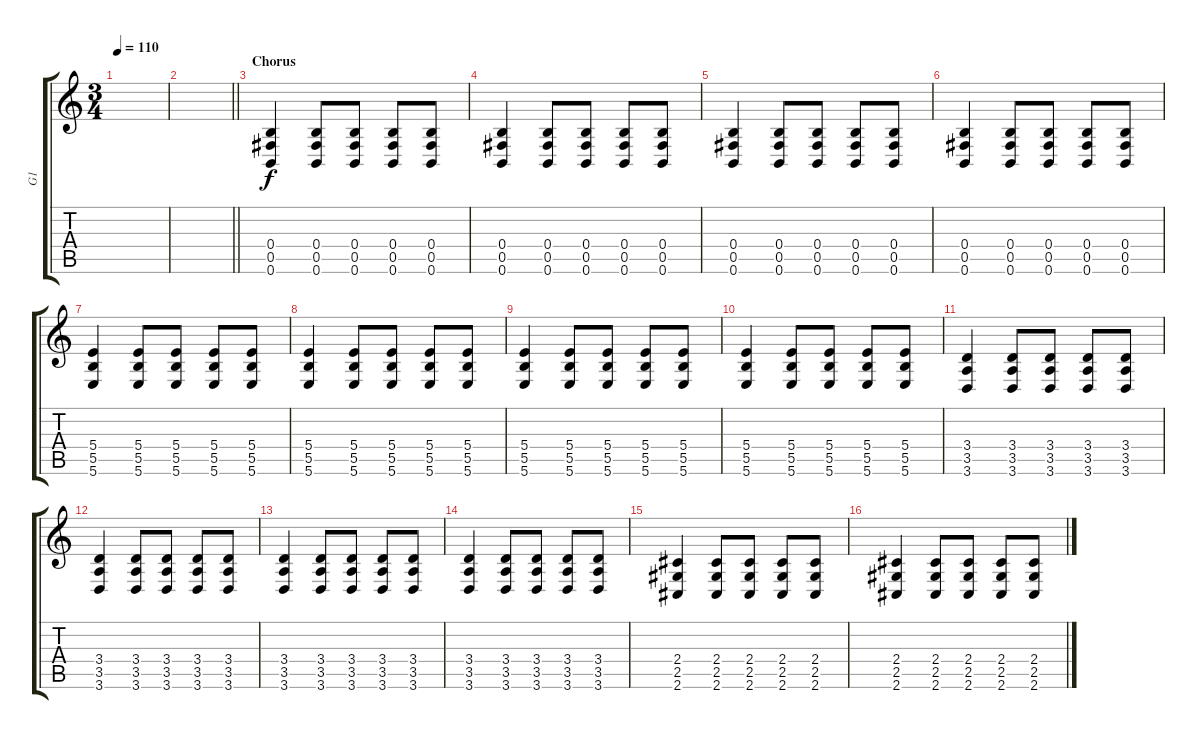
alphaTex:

\track ("G1" "G1") {instrument distortionguitar}
\staff {score tabs}
\tuning (Db4 Ab3 E3 B2 Gb2 B1) {hide}
\ts (3 4)
\tempo 110
\clef g2
\ks c
|
\barLineRight lightlight
|
\section ("" "Chorus")
(0.4 0.5 0.6).4 (0.4 0.5 0.6).8 (0.4 0.5 0.6).8 (0.4 0.5 0.6).8 (0.4 0.5 0.6).8 |
(0.4 0.5 0.6).4 (0.4 0.5 0.6).8 (0.4 0.5 0.6).8 (0.4 0.5 0.6).8 (0.4 0.5 0.6).8 |
(0.4 0.5 0.6).4 (0.4 0.5 0.6).8 (0.4 0.5 0.6).8 (0.4 0.5 0.6).8 (0.4 0.5 0.6).8 |
(0.4 0.5 0.6).4 (0.4 0.5 0.6).8 (0.4 0.5 0.6).8 (0.4 0.5 0.6).8 (0.4 0.5 0.6).8 |
(5.4 5.5 5.6).4 (5.4 5.5 5.6).8 (5.4 5.5 5.6).8 (5.4 5.5 5.6).8 (5.4 5.5 5.6).8 |
(5.4 5.5 5.6).4 (5.4 5.5 5.6).8 (5.4 5.5 5.6).8 (5.4 5.5 5.6).8 (5.4 5.5 5.6).8 |
(5.4 5.5 5.6).4 (5.4 5.5 5.6).8 (5.4 5.5 5.6).8 (5.4 5.5 5.6).8 (5.4 5.5 5.6).8 |
(5.4 5.5 5.6).4 (5.4 5.5 5.6).8 (5.4 5.5 5.6).8 (5.4 5.5 5.6).8 (5.4 5.5 5.6).8 |
(3.4 3.5 3.6).4 (3.4 3.5 3.6).8 (3.4 3.5 3.6).8 (3.4 3.5 3.6).8 (3.4 3.5 3.6).8 |
(3.4 3.5 3.6).4 (3.4 3.5 3.6).8 (3.4 3.5 3.6).8 (3.4 3.5 3.6).8 (3.4 3.5 3.6).8 |
(3.4 3.5 3.6).4 (3.4 3.5 3.6).8 (3.4 3.5 3.6).8 (3.4 3.5 3.6).8 (3.4 3.5 3.6).8 |
(3.4 3.5 3.6).4 (3.4 3.5 3.6).8 (3.4 3.5 3.6).8 (3.4 3.5 3.6).8 (3.4 3.5 3.6).8 |
(2.4 2.5 2.6).4 (2.4 2.5 2.6).8 (2.4 2.5 2.6).8 (2.4 2.5 2.6).8 (2.4 2.5 2.6).8 |
(2.4 2.5 2.6).4 (2.4 2.5 2.6).8 (2.4 2.5 2.6).8 (2.4 2.5 2.6).8 (2.4 2.5 2.6).8
